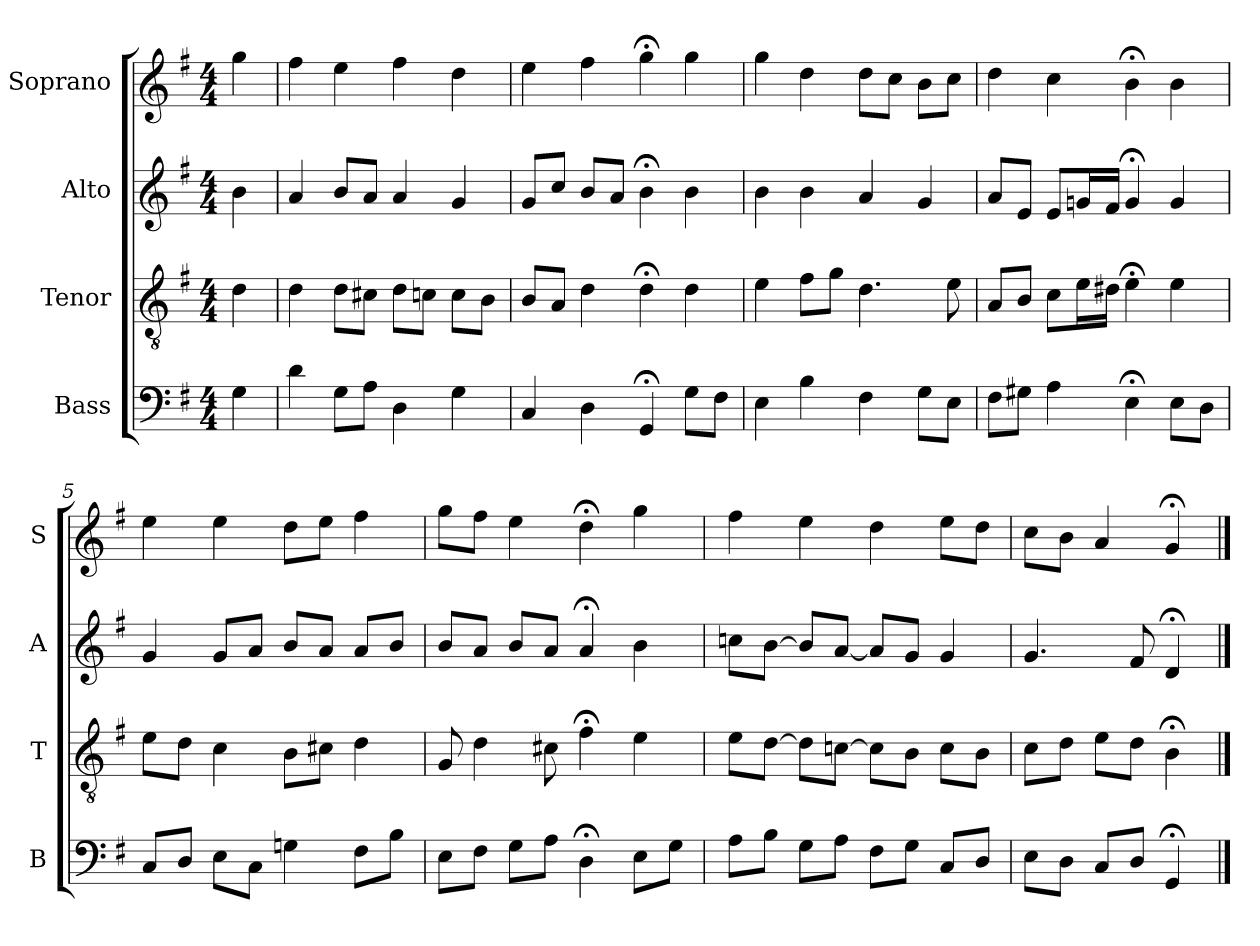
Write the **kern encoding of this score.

**kern	**kern	**kern	**kern
*part4	*part3	*part2	*part1
*staff4	*staff3	*staff2	*staff1
*I"Bass	*I"Tenor	*I"Alto	*I"Soprano
*I'B	*I'T	*I'A	*I'S
*clefF4	*clefGv2	*clefG2	*clefG2
*k[f#]	*k[f#]	*k[f#]	*k[f#]
*G:	*G:	*G:	*G:
*M4/4	*M4/4	*M4/4	*M4/4
*MM100	*MM100	*MM100	*MM100
=	=	=	=
4G	4d	4b	4gg
=1	=1	=1	=1
4d	4d	4a	4ff#
8GL	8dL	8bL	4ee
8AJ	8c#XJ	8aJ	.
4D	8dL	4a	4ff#
.	8cnJ	.	.
4G	8cL	4g	4dd
.	8BJ	.	.
=2	=2	=2	=2
4C	8BL	8gL	4ee
.	8AJ	8ccJ	.
4D	4d	8bL	4ff#
.	.	8aJ	.
4GG;<	4d;<	4b;<	4gg;<
8GL	4d	4b	4gg
8F#J	.	.	.
=3	=3	=3	=3
4E	4e	4b	4gg
4B	8f#L	4b	4dd
.	8gJ	.	.
4F#	4.d	4a	8ddL
.	.	.	8ccJ
8GL	.	4g	8bL
8EJ	8e	.	8ccJ
=4	=4	=4	=4
8F#L	8AL	8aL	4dd
8G#XJ	8BJ	8eJ	.
4A	8cL	8eL	4cc
.	16eL	16gnL	.
.	16d#XJJ	16f#JJ	.
4E;<	4e;<	4g;<	4b;<
8EL	4e	4g	4b
8DJ	.	.	.
=5	=5	=5	=5
8CL	8eL	4g	4ee
8DJ	8dJ	.	.
8EL	4c	8gL	4ee
8CJ	.	8aJ	.
4Gn	8BL	8bL	8ddL
.	8c#XJ	8aJ	8eeJ
8F#L	4d	8aL	4ff#
8BJ	.	8bJ	.
=6	=6	=6	=6
8EL	8G	8bL	8ggL
8F#J	4d	8aJ	8ff#J
8GL	.	8bL	4ee
8AJ	8c#X	8aJ	.
4D;<	4f#;<	4a;<	4dd;<
8EL	4e	4b	4gg
8GJ	.	.	.
=7	=7	=7	=7
8AL	8eL	8ccnL	4ff#
8BJ	[8dJ	[8bJ	.
8GL	8dL]	8bL]	4ee
8AJ	[8cnJ	[8aJ	.
8F#L	8cL]	8aL]	4dd
8GJ	8BJ	8gJ	.
8CL	8cL	4g	8eeL
8DJ	8BJ	.	8ddJ
=8	=8	=8	=8
8EL	8cL	4.g	8ccL
8DJ	8dJ	.	8bJ
8CL	8eL	.	4a
8DJ	8dJ	8f#	.
4GG;<	4B;<	4d;<	4g;<
==	==	==	==
*-	*-	*-	*-
